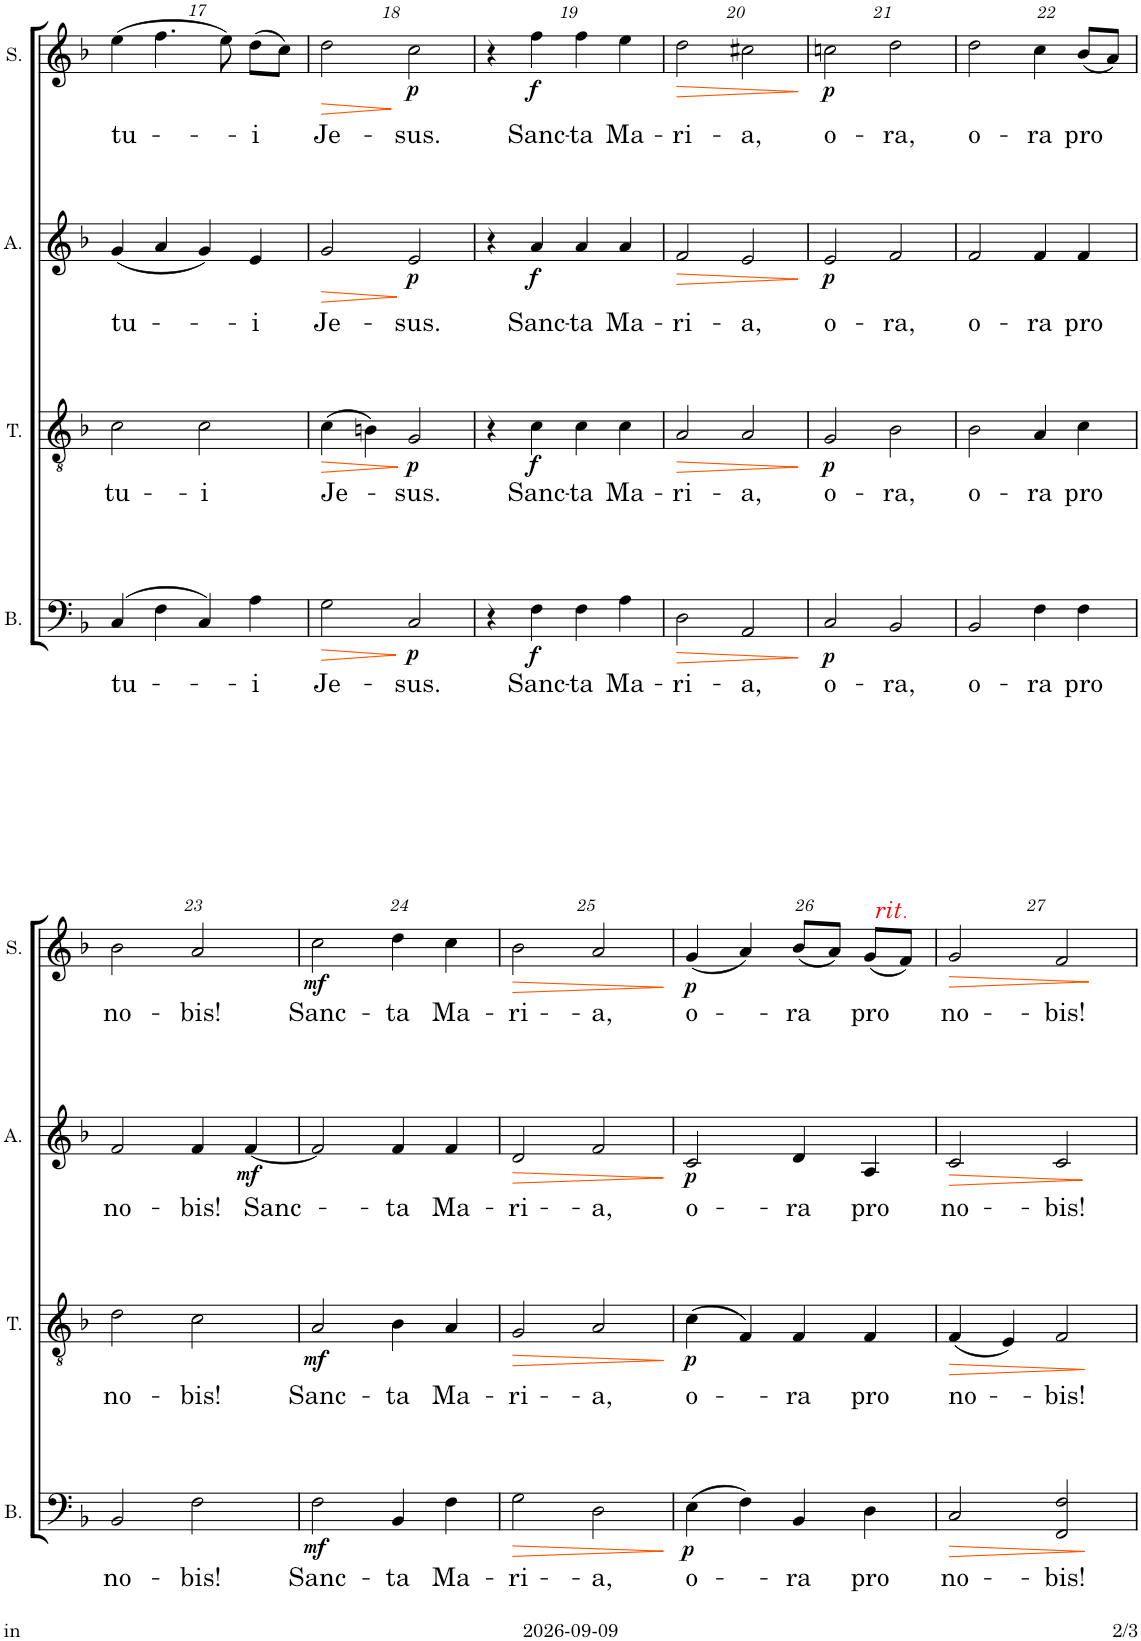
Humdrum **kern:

**kern	**text	**dynam	**kern	**text	**dynam	**kern	**text	**dynam	**kern	**text	**dynam
*part4	*part4	*part4	*part3	*part3	*part3	*part2	*part2	*part2	*part1	*part1	*part1
*staff4	*staff4	*staff4	*staff3	*staff3	*staff3	*staff2	*staff2	*staff2	*staff1	*staff1	*staff1
*I"Bass	*	*	*I"Tenor	*	*	*I"Alto	*	*	*I"Soprano	*	*
*I'B.	*	*	*I'T.	*	*	*I'A.	*	*	*I'S.	*	*
!!LO:PB:g=z
*clefF4	*	*	*clefGv2	*	*	*clefG2	*	*	*clefG2	*	*
*k[b-]	*	*	*k[b-]	*	*	*k[b-]	*	*	*k[b-]	*	*
*M4/4	*	*	*M4/4	*	*	*M4/4	*	*	*M4/4	*	*
*met(c)	*	*	*met(c)	*	*	*met(c)	*	*	*met(c)	*	*
=17	=17	=17	=17	=17	=17	=17	=17	=17	=17	=17	=17
!	!LO:LY:b	!	!	!LO:LY:b	!	!	!LO:LY:b	!	!	!LO:LY:b	!
(4C/	tu-	.	2c\	tu-	.	(4g/	tu-	.	(4ee\	tu-	.
4F\	.	.	.	.	.	4a/	.	.	4.ff\	.	.
!	!	!	!	!LO:LY:b	!	!	!	!	!	!	!
4C/)	.	.	2c\	-i	.	4g/)	.	.	.	.	.
.	.	.	.	.	.	.	.	.	8ee\)	.	.
!	!LO:LY:b	!	!	!	!	!	!LO:LY:b	!	!	!LO:LY:b	!
4A\	-i	.	.	.	.	4e/	-i	.	(8dd\L	-i	.
.	.	.	.	.	.	.	.	.	8cc\J)	.	.
=18	=18	=18	=18	=18	=18	=18	=18	=18	=18	=18	=18
!	!LO:LY:b	!LO:HP:b	!	!LO:LY:b	!LO:HP:b	!	!LO:LY:b	!LO:HP:b	!	!LO:LY:b	!LO:HP:b
2G\	Je-	>	(4c\	Je-	>	2g/	Je-	>	2dd\	Je-	>
.	.	.	4Bn\)	.	.	.	.	.	.	.	.
!	!LO:LY:b	!LO:DY:n=1:b	!	!LO:LY:b	!LO:DY:n=1:b	!	!LO:LY:b	!LO:DY:b	!	!LO:LY:b	!LO:DY:b
2C/	-sus.	] p	2G/	-sus.	] p	2e/	-sus.	p	2cc\	-sus.	p
.	.	.	.	.	.	.	.	]	.	.	]
=19	=19	=19	=19	=19	=19	=19	=19	=19	=19	=19	=19
4r	.	.	4r	.	.	4r	.	.	4r	.	.
!	!LO:LY:b	!LO:DY:b	!	!LO:LY:b	!LO:DY:b	!	!LO:LY:b	!LO:DY:b	!	!LO:LY:b	!LO:DY:b
4F\	Sanc-	f	4c\	Sanc-	f	4a/	Sanc-	f	4ff\	Sanc-	f
!	!LO:LY:b	!	!	!LO:LY:b	!	!	!LO:LY:b	!	!	!LO:LY:b	!
4F\	-ta	.	4c\	-ta	.	4a/	-ta	.	4ff\	-ta	.
!	!LO:LY:b	!	!	!LO:LY:b	!	!	!LO:LY:b	!	!	!LO:LY:b	!
4A\	Ma-	.	4c\	Ma-	.	4a/	Ma-	.	4ee\	Ma-	.
=20	=20	=20	=20	=20	=20	=20	=20	=20	=20	=20	=20
!	!LO:LY:b	!LO:HP:b	!	!LO:LY:b	!LO:HP:b	!	!LO:LY:b	!LO:HP:b	!	!LO:LY:b	!LO:HP:b
2D\	-ri-	>	2A/	-ri-	>	2f/	-ri-	>	2dd\	-ri-	>
!	!LO:LY:b	!	!	!LO:LY:b	!	!	!LO:LY:b	!	!	!LO:LY:b	!
2AA/	-a,	.	2A/	-a,	.	2e/	-a,	.	2cc#X\	-a,	.
.	.	]	.	.	]	.	.	]	.	.	]
=21	=21	=21	=21	=21	=21	=21	=21	=21	=21	=21	=21
!	!LO:LY:b	!LO:DY:b	!	!LO:LY:b	!LO:DY:b	!	!LO:LY:b	!LO:DY:b	!	!LO:LY:b	!LO:DY:b
2C/	o-	p	2G/	o-	p	2e/	o-	p	2ccn\	o-	p
!	!LO:LY:b	!	!	!LO:LY:b	!	!	!LO:LY:b	!	!	!LO:LY:b	!
2BB-/	-ra,	.	2B-\	-ra,	.	2f/	-ra,	.	2dd\	-ra,	.
=22	=22	=22	=22	=22	=22	=22	=22	=22	=22	=22	=22
!	!LO:LY:b	!	!	!LO:LY:b	!	!	!LO:LY:b	!	!	!LO:LY:b	!
2BB-/	o-	.	2B-\	o-	.	2f/	o-	.	2dd\	o-	.
!	!LO:LY:b	!	!	!LO:LY:b	!	!	!LO:LY:b	!	!	!LO:LY:b	!
4F\	-ra	.	4A/	-ra	.	4f/	-ra	.	4cc\	-ra	.
!	!LO:LY:b	!	!	!LO:LY:b	!	!	!LO:LY:b	!	!	!LO:LY:b	!
4F\	pro	.	4c\	pro	.	4f/	pro	.	(8b-/L	pro	.
.	.	.	.	.	.	.	.	.	8a/J)	.	.
!!LO:LB:g=z
=23	=23	=23	=23	=23	=23	=23	=23	=23	=23	=23	=23
!	!LO:LY:b	!	!	!LO:LY:b	!	!	!LO:LY:b	!	!	!LO:LY:b	!
2BB-/	no-	.	2d\	no-	.	2f/	no-	.	2b-\	no-	.
!	!LO:LY:b	!	!	!LO:LY:b	!	!	!LO:LY:b	!	!	!LO:LY:b	!
2F\	-bis!	.	2c\	-bis!	.	4f/	-bis!	.	2a/	-bis!	.
!	!	!	!	!	!	!	!LO:LY:b	!LO:DY:b	!	!	!
.	.	.	.	.	.	[4f/	Sanc-	mf	.	.	.
=24	=24	=24	=24	=24	=24	=24	=24	=24	=24	=24	=24
!	!LO:LY:b	!LO:DY:b	!	!LO:LY:b	!LO:DY:b	!	!	!	!	!LO:LY:b	!LO:DY:b
2F\	Sanc-	mf	2A/	Sanc-	mf	2f/]	.	.	2cc\	Sanc-	mf
!	!LO:LY:b	!	!	!LO:LY:b	!	!	!LO:LY:b	!	!	!LO:LY:b	!
4BB-/	-ta	.	4B-\	-ta	.	4f/	-ta	.	4dd\	-ta	.
!	!LO:LY:b	!	!	!LO:LY:b	!	!	!LO:LY:b	!	!	!LO:LY:b	!
4F\	Ma-	.	4A/	Ma-	.	4f/	Ma-	.	4cc\	Ma-	.
=25	=25	=25	=25	=25	=25	=25	=25	=25	=25	=25	=25
!	!LO:LY:b	!LO:HP:b	!	!LO:LY:b	!LO:HP:b	!	!LO:LY:b	!LO:HP:b	!	!LO:LY:b	!LO:HP:b
2G\	-ri-	>	2G/	-ri-	>	2d/	-ri-	>	2b-\	-ri-	>
!	!LO:LY:b	!	!	!LO:LY:b	!	!	!LO:LY:b	!	!	!LO:LY:b	!
2D\	-a,	.	2A/	-a,	.	2f/	-a,	.	2a/	-a,	.
.	.	]	.	.	]	.	.	]	.	.	]
=26	=26	=26	=26	=26	=26	=26	=26	=26	=26	=26	=26
!	!LO:LY:b	!LO:DY:b	!	!LO:LY:b	!LO:DY:b	!	!LO:LY:b	!LO:DY:b	!	!LO:LY:b	!LO:DY:b
(4E\	o-	p	(4c\	o-	p	2c/	o-	p	(4g/	o-	p
4F\)	.	.	4F/)	.	.	.	.	.	4a/)	.	.
!	!LO:LY:b	!	!	!LO:LY:b	!	!	!LO:LY:b	!	!	!LO:LY:b	!
4BB-/	-ra	.	4F/	-ra	.	4d/	-ra	.	(8b-/L	-ra	.
.	.	.	.	.	.	.	.	.	8a/J)	.	.
!	!	!	!	!	!	!	!	!	!LO:TX:a:i:color=#FF0000:t=rit	!	!
!	!	!	!	!	!	!	!	!	!LO:TX:a:t=.	!	!
!	!LO:LY:b	!	!	!LO:LY:b	!	!	!LO:LY:b	!	!	!LO:LY:b	!
4D\	pro	.	4F/	pro	.	4A/	pro	.	(8g/L	pro	.
.	.	.	.	.	.	.	.	.	8f/J)	.	.
=27	=27	=27	=27	=27	=27	=27	=27	=27	=27	=27	=27
!	!LO:LY:b	!LO:HP:b	!	!LO:LY:b	!LO:HP:b	!	!LO:LY:b	!LO:HP:b	!	!LO:LY:b	!LO:HP:b
2C/	no-	>	(4F/	no-	>	2c/	no-	>	2g/	no-	>
.	.	.	4E/)	.	.	.	.	.	.	.	.
!	!LO:LY:b	!	!	!LO:LY:b	!	!	!LO:LY:b	!	!	!LO:LY:b	!
2FF/ 2F/	-bis!	.	2F/	-bis!	.	2c/	-bis!	.	2f/	-bis!	.
.	.	]	.	.	]	.	.	]	.	.	]
=	=	=	=	=	=	=	=	=	=	=	=
*-	*-	*-	*-	*-	*-	*-	*-	*-	*-	*-	*-
